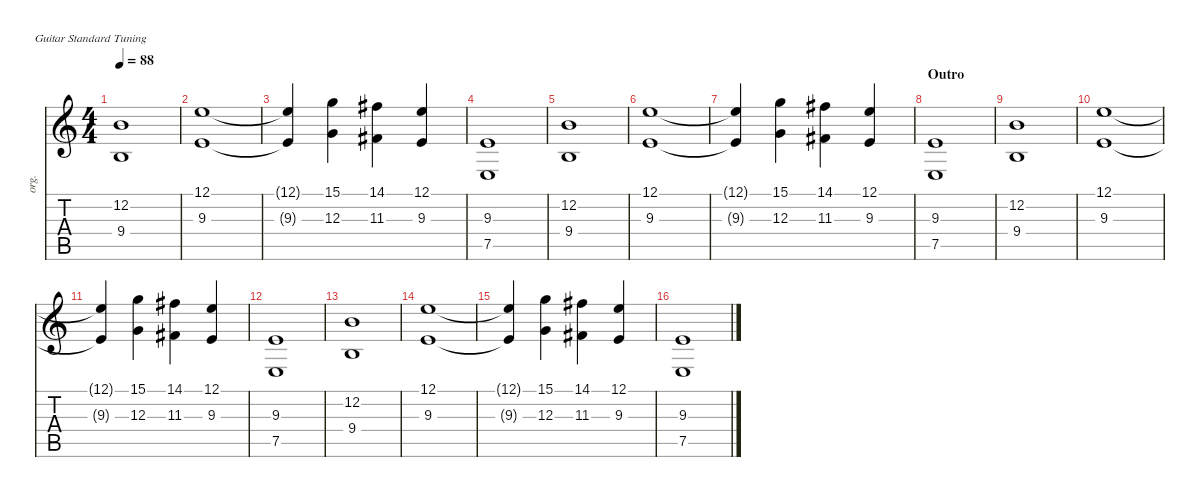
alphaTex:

\defaultSystemsLayout 4
\hideDynamics
\bracketExtendMode nobrackets
\otherSystemsTrackNameOrientation horizontal
\track ("Synth" "org.") {instrument churchorgan}
\staff {score tabs}
\tuning (E4 B3 G3 D3 A2 E2)
\ts (4 4)
\tempo 88
\clef g2
\ks c
(12.2 9.4).1{dy f} |
(12.1 9.3).1 |
(12.1{t} 9.3{t}).4 (15.1 12.3).4 (14.1{acc #} 11.3{acc #}).4 (12.1 9.3).4 |
(9.3 7.5).1 |
(12.2 9.4).1 |
(12.1 9.3).1 |
(12.1{t} 9.3{t}).4 (15.1 12.3).4 (14.1{acc #} 11.3{acc #}).4 (12.1 9.3).4 |
\section ("" "Outro")
(9.3 7.5).1 |
(12.2 9.4).1 |
(12.1 9.3).1 |
(12.1{t} 9.3{t}).4 (15.1 12.3).4 (14.1{acc #} 11.3{acc #}).4 (12.1 9.3).4 |
(9.3 7.5).1 |
(12.2 9.4).1 |
(12.1 9.3).1 |
(12.1{t} 9.3{t}).4 (15.1 12.3).4 (14.1{acc #} 11.3{acc #}).4 (12.1 9.3).4 |
(9.3 7.5).1
